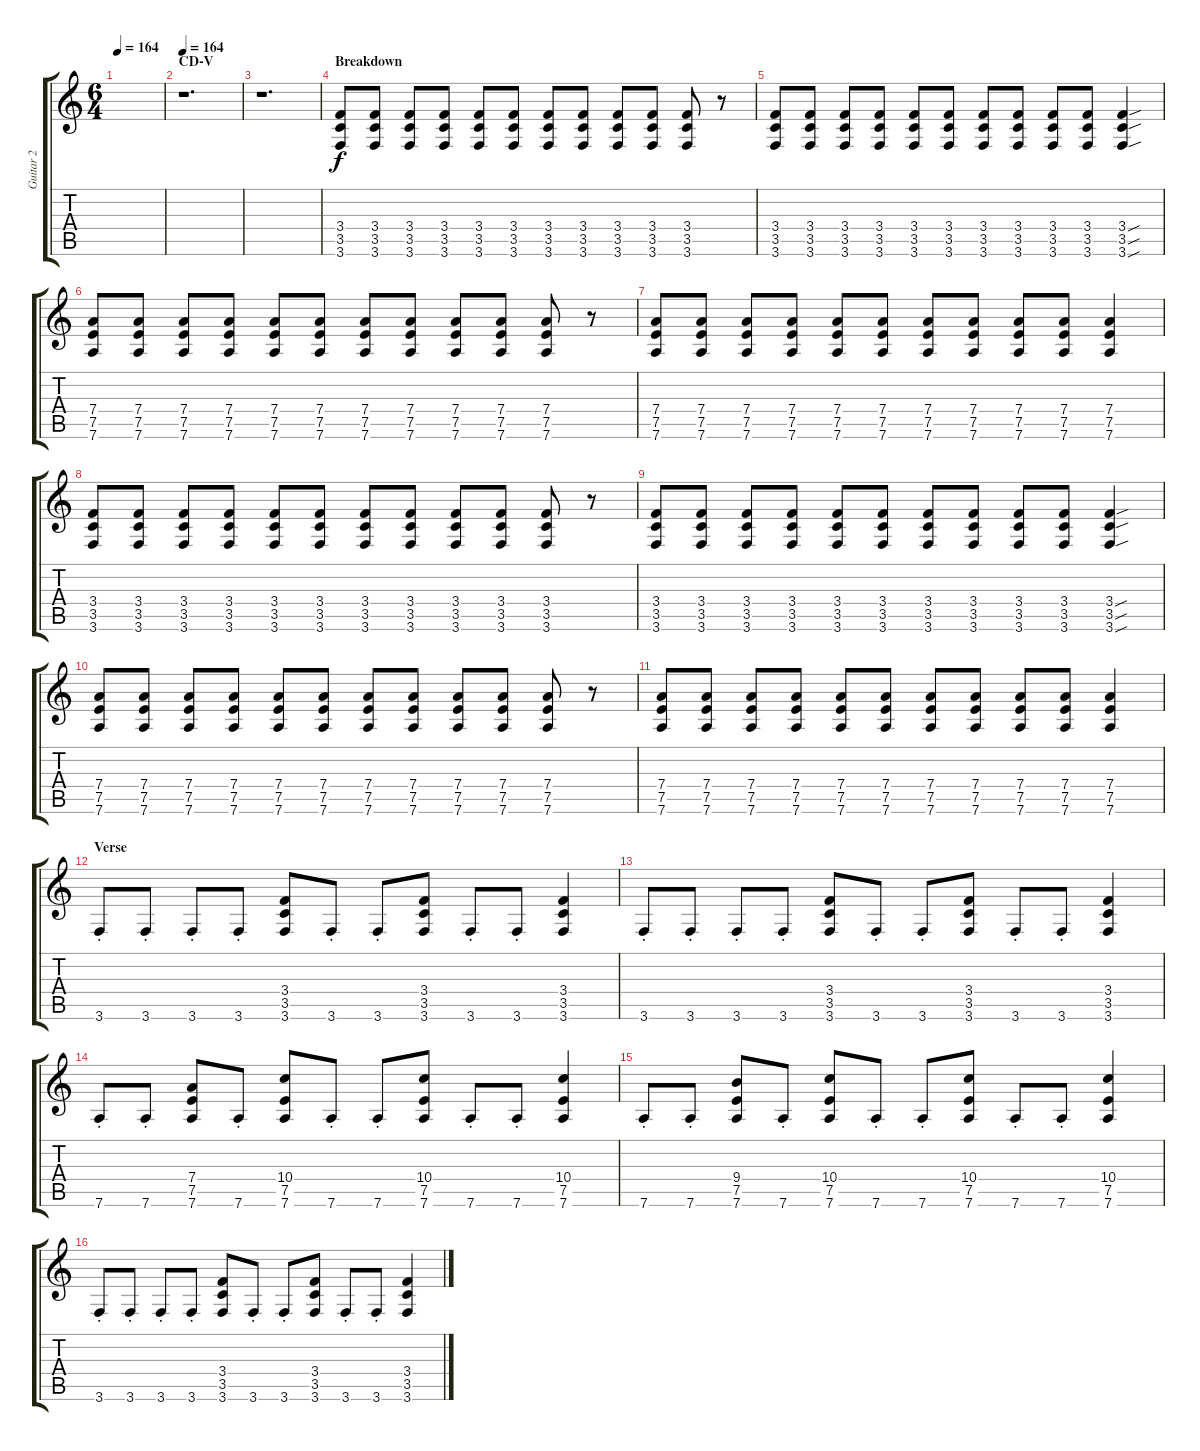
\track ("Guitar 2" "Guitar 2") {instrument distortionguitar}
\staff {score tabs}
\tuning (E4 B3 G3 D3 A2 D2) {hide}
\ts (6 4)
\tempo 164
\clef g2
\ks c
|
\section ("" "CD-V")
\tempo 164
r.1{d volume 11 instrument distortionguitar} |
r.1{d} |
\section ("" "Breakdown")
(3.4 3.5 3.6).8 (3.4 3.5 3.6).8 (3.4 3.5 3.6).8 (3.4 3.5 3.6).8 (3.4 3.5 3.6).8 (3.4 3.5 3.6).8 (3.4 3.5 3.6).8 (3.4 3.5 3.6).8 (3.4 3.5 3.6).8 (3.4 3.5 3.6).8 (3.4 3.5 3.6).8 r.8 |
(3.4 3.5 3.6).8 (3.4 3.5 3.6).8 (3.4 3.5 3.6).8 (3.4 3.5 3.6).8 (3.4 3.5 3.6).8 (3.4 3.5 3.6).8 (3.4 3.5 3.6).8 (3.4 3.5 3.6).8 (3.4 3.5 3.6).8 (3.4 3.5 3.6).8 (3.4{sou} 3.5{sou} 3.6{sou}).4 |
(7.4 7.5 7.6).8 (7.4 7.5 7.6).8 (7.4 7.5 7.6).8 (7.4 7.5 7.6).8 (7.4 7.5 7.6).8 (7.4 7.5 7.6).8 (7.4 7.5 7.6).8 (7.4 7.5 7.6).8 (7.4 7.5 7.6).8 (7.4 7.5 7.6).8 (7.4 7.5 7.6).8 r.8 |
(7.4 7.5 7.6).8 (7.4 7.5 7.6).8 (7.4 7.5 7.6).8 (7.4 7.5 7.6).8 (7.4 7.5 7.6).8 (7.4 7.5 7.6).8 (7.4 7.5 7.6).8 (7.4 7.5 7.6).8 (7.4 7.5 7.6).8 (7.4 7.5 7.6).8 (7.4 7.5 7.6).4 |
(3.4 3.5 3.6).8 (3.4 3.5 3.6).8 (3.4 3.5 3.6).8 (3.4 3.5 3.6).8 (3.4 3.5 3.6).8 (3.4 3.5 3.6).8 (3.4 3.5 3.6).8 (3.4 3.5 3.6).8 (3.4 3.5 3.6).8 (3.4 3.5 3.6).8 (3.4 3.5 3.6).8 r.8 |
(3.4 3.5 3.6).8 (3.4 3.5 3.6).8 (3.4 3.5 3.6).8 (3.4 3.5 3.6).8 (3.4 3.5 3.6).8 (3.4 3.5 3.6).8 (3.4 3.5 3.6).8 (3.4 3.5 3.6).8 (3.4 3.5 3.6).8 (3.4 3.5 3.6).8 (3.4{sou} 3.5{sou} 3.6{sou}).4 |
(7.4 7.5 7.6).8 (7.4 7.5 7.6).8 (7.4 7.5 7.6).8 (7.4 7.5 7.6).8 (7.4 7.5 7.6).8 (7.4 7.5 7.6).8 (7.4 7.5 7.6).8 (7.4 7.5 7.6).8 (7.4 7.5 7.6).8 (7.4 7.5 7.6).8 (7.4 7.5 7.6).8 r.8 |
(7.4 7.5 7.6).8 (7.4 7.5 7.6).8 (7.4 7.5 7.6).8 (7.4 7.5 7.6).8 (7.4 7.5 7.6).8 (7.4 7.5 7.6).8 (7.4 7.5 7.6).8 (7.4 7.5 7.6).8 (7.4 7.5 7.6).8 (7.4 7.5 7.6).8 (7.4 7.5 7.6).4 |
\section ("" "Verse")
3.6{st}.8 3.6{st}.8 3.6{st}.8 3.6{st}.8 (3.4 3.5 3.6).8 3.6{st}.8 3.6{st}.8 (3.4 3.5 3.6).8 3.6{st}.8 3.6{st}.8 (3.4 3.5 3.6).4 |
3.6{st}.8 3.6{st}.8 3.6{st}.8 3.6{st}.8 (3.4 3.5 3.6).8 3.6{st}.8 3.6{st}.8 (3.4 3.5 3.6).8 3.6{st}.8 3.6{st}.8 (3.4 3.5 3.6).4 |
7.6{st}.8 7.6{st}.8 (7.4 7.5 7.6).8 7.6{st}.8 (10.4 7.5 7.6).8 7.6{st}.8 7.6{st}.8 (10.4 7.5 7.6).8 7.6{st}.8 7.6{st}.8 (10.4 7.5 7.6).4 |
7.6{st}.8 7.6{st}.8 (9.4 7.5 7.6).8 7.6{st}.8 (10.4 7.5 7.6).8 7.6{st}.8 7.6{st}.8 (10.4 7.5 7.6).8 7.6{st}.8 7.6{st}.8 (10.4 7.5 7.6).4 |
3.6{st}.8 3.6{st}.8 3.6{st}.8 3.6{st}.8 (3.4 3.5 3.6).8 3.6{st}.8 3.6{st}.8 (3.4 3.5 3.6).8 3.6{st}.8 3.6{st}.8 (3.4 3.5 3.6).4
